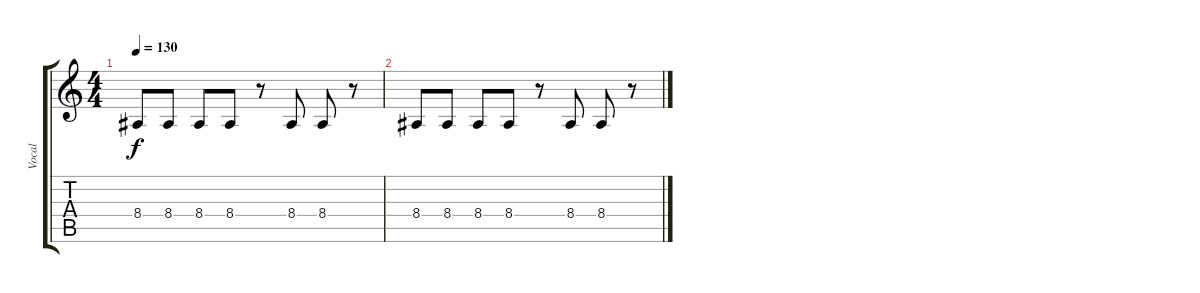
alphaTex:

\track ("Vocal" "Vocal") {instrument lead5charang}
\staff {score tabs}
\tuning (E4 B3 G3 D3 A2 E2) {hide}
\ts (4 4)
\tempo 130
\clef g2
\ks c
8.4.8{dy f} 8.4.8 8.4.8 8.4.8 r.8 8.4.8 8.4.8 r.8 |
8.4.8 8.4.8 8.4.8 8.4.8 r.8 8.4.8 8.4.8 r.8
